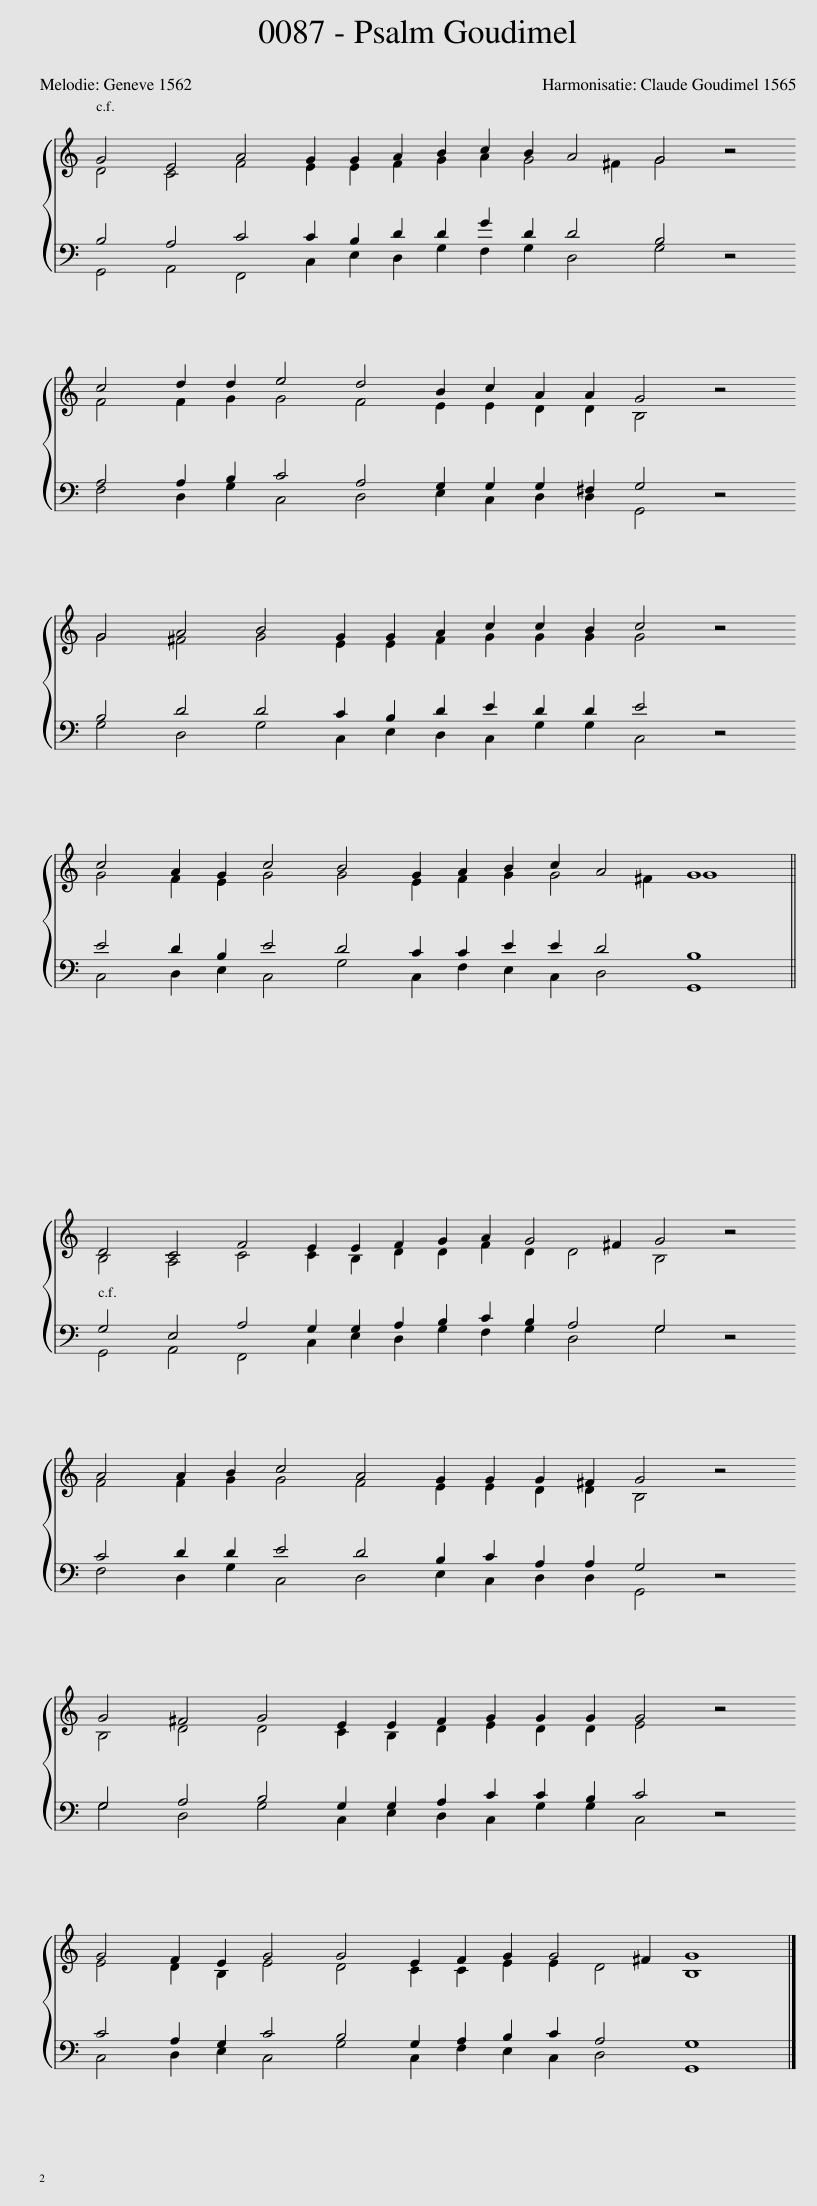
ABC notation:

X:1
%%score { ( 1 2 ) | ( 3 4 ) }
L:1/8
M:18/4
I:linebreak $
K:C
V:1 treble
V:2 treble
V:3 bass
V:4 bass
V:1
 G4 E4 A4 G2 G2 A2 B2 c2 B2 A4 G4 z4 |$ c4 d2 d2 e4 d4 B2 c2 A2 A2 G4 z4 |$ G4 A4 B4 G2 G2 A2 c2 c2 B2 c4 z4 |$ c4 A2 G2 c4 B4 G2 A2 B2 c2 A4 G8 ||$ D4 C4 F4 E2 E2 F2 G2 A2 G4 ^F2 G4 z4 |$ %5
 A4 A2 B2 c4 A4 G2 G2 G2 ^F2 G4 z4 |$ G4 ^F4 G4 E2 E2 F2 G2 G2 G2 G4 z4 |$ G4 F2 E2 G4 G4 E2 F2 G2 G4 ^F2 G8 |] %8
V:2
 D4 C4 F4 E2 E2 F2 G2 A2 G4 ^F2 G4 x4 |$ F4 F2 G2 G4 F4 E2 E2 D2 D2 B,4 x4 |$ G4 ^F4 G4 E2 E2 F2 G2 G2 G2 G4 x4 |$ G4 F2 E2 G4 G4 E2 F2 G2 G4 ^F2 G8 ||$ B,4 A,4 C4 C2 B,2 D2 D2 F2 D2 D4 B,4 x4 |$ %5
 F4 F2 G2 G4 F4 E2 E2 D2 D2 B,4 x4 |$ B,4 D4 D4 C2 B,2 D2 E2 D2 D2 E4 x4 |$ E4 D2 B,2 E4 D4 C2 C2 E2 E2 D4 B,8 |] %8
V:3
 B,4 A,4 C4 C2 B,2 D2 D2 G2 D2 D4 B,4 z4 |$ A,4 A,2 B,2 C4 A,4 G,2 G,2 G,2 ^F,2 G,4 z4 |$ B,4 D4 D4 C2 B,2 D2 E2 D2 D2 E4 z4 |$ E4 D2 B,2 E4 D4 C2 C2 E2 E2 D4 B,8 ||$ G,4 E,4 A,4 G,2 G,2 A,2 B,2 C2 B,2 A,4 G,4 z4 |$ %5
 C4 D2 D2 E4 D4 B,2 C2 A,2 A,2 G,4 z4 |$ G,4 A,4 B,4 G,2 G,2 A,2 C2 C2 B,2 C4 z4 |$ C4 A,2 G,2 C4 B,4 G,2 A,2 B,2 C2 A,4 G,8 |] %8
V:4
 G,,4 A,,4 F,,4 C,2 E,2 D,2 G,2 F,2 G,2 D,4 G,4 x4 |$ F,4 D,2 G,2 C,4 D,4 E,2 C,2 D,2 D,2 G,,4 x4 |$ G,4 D,4 G,4 C,2 E,2 D,2 C,2 G,2 G,2 C,4 x4 |$ C,4 D,2 E,2 C,4 G,4 C,2 F,2 E,2 C,2 D,4 G,,8 ||$ G,,4 A,,4 F,,4 C,2 E,2 D,2 G,2 F,2 G,2 D,4 G,4 x4 |$ %5
 F,4 D,2 G,2 C,4 D,4 E,2 C,2 D,2 D,2 G,,4 x4 |$ G,4 D,4 G,4 C,2 E,2 D,2 C,2 G,2 G,2 C,4 x4 |$ C,4 D,2 E,2 C,4 G,4 C,2 F,2 E,2 C,2 D,4 G,,8 |] %8
